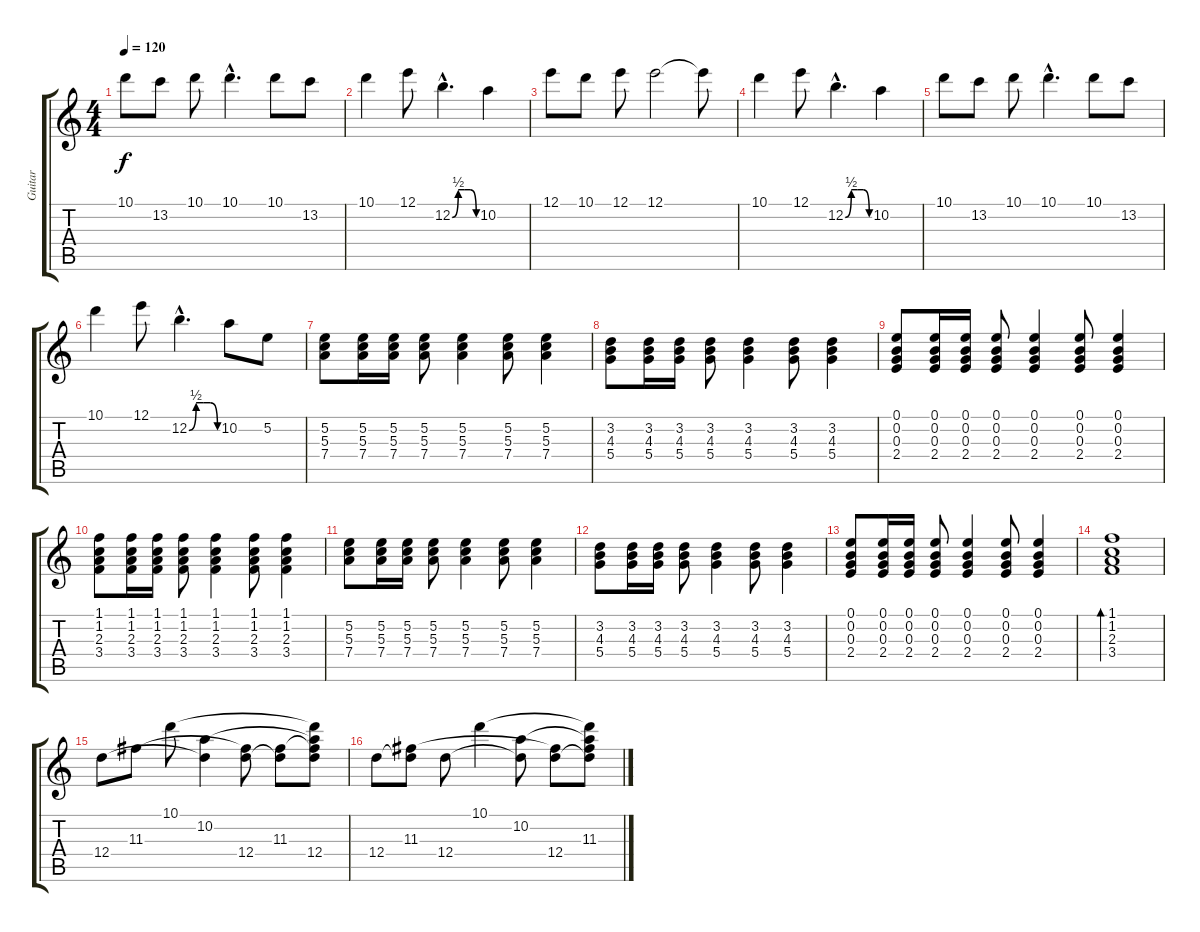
\track ("Guitar" "Guitar") {instrument electricguitarclean}
\staff {score tabs}
\tuning (E4 B3 G3 D3 A2 E2) {hide}
\ts (4 4)
\tempo 120
\clef g2
\ks c
10.1.8{dy f} 13.2.8 10.1.8 10.1{hac}.4{d} 10.1.8 13.2.8 |
10.1.4 12.1.8 12.2{be (custom 0 0 15 2 30 2 45 2 60 0) hac}.4{d} 10.2.4 |
12.1.8 10.1.8 12.1.8 12.1.2 12.1{t}.8 |
10.1.4 12.1.8 12.2{be (custom 0 0 15 2 30 2 45 2 60 0) hac}.4{d} 10.2.4 |
10.1.8 13.2.8 10.1.8 10.1{hac}.4{d} 10.1.8 13.2.8 |
10.1.4 12.1.8 12.2{be (custom 0 0 15 2 30 2 45 2 60 0) hac}.4{d} 10.2.8 5.2.8 |
(5.2 5.3 7.4).8{volume 10} (5.2 5.3 7.4).16 (5.2 5.3 7.4).16 (5.2 5.3 7.4).8 (5.2 5.3 7.4).4 (5.2 5.3 7.4).8 (5.2 5.3 7.4).4 |
(3.2 4.3 5.4).8 (3.2 4.3 5.4).16 (3.2 4.3 5.4).16 (3.2 4.3 5.4).8 (3.2 4.3 5.4).4 (3.2 4.3 5.4).8 (3.2 4.3 5.4).4 |
(0.1 0.2 0.3 2.4).8 (0.1 0.2 0.3 2.4).16 (0.1 0.2 0.3 2.4).16 (0.1 0.2 0.3 2.4).8 (0.1 0.2 0.3 2.4).4 (0.1 0.2 0.3 2.4).8 (0.1 0.2 0.3 2.4).4 |
(1.1 1.2 2.3 3.4).8 (1.1 1.2 2.3 3.4).16 (1.1 1.2 2.3 3.4).16 (1.1 1.2 2.3 3.4).8 (1.1 1.2 2.3 3.4).4 (1.1 1.2 2.3 3.4).8 (1.1 1.2 2.3 3.4).4 |
(5.2 5.3 7.4).8{volume 10} (5.2 5.3 7.4).16 (5.2 5.3 7.4).16 (5.2 5.3 7.4).8 (5.2 5.3 7.4).4 (5.2 5.3 7.4).8 (5.2 5.3 7.4).4 |
(3.2 4.3 5.4).8 (3.2 4.3 5.4).16 (3.2 4.3 5.4).16 (3.2 4.3 5.4).8 (3.2 4.3 5.4).4 (3.2 4.3 5.4).8 (3.2 4.3 5.4).4 |
(0.1 0.2 0.3 2.4).8 (0.1 0.2 0.3 2.4).16 (0.1 0.2 0.3 2.4).16 (0.1 0.2 0.3 2.4).8 (0.1 0.2 0.3 2.4).4 (0.1 0.2 0.3 2.4).8 (0.1 0.2 0.3 2.4).4 |
(1.1 1.2 2.3 3.4).1{bd 120} |
12.4.8 11.3.8 10.1.8 (10.2 12.4{t}).4 (11.3{t} 12.4).8 (11.3 12.4{t}).8 (10.1{t} 10.2{t} 11.3{t} 12.4).8 |
12.4.8 (11.3 12.4{t}).8 12.4.8 10.1.4 (10.2 12.4{t}).8 (11.3{t} 12.4).8 (10.1{t} 10.2{t} 11.3 12.4{t}).8
